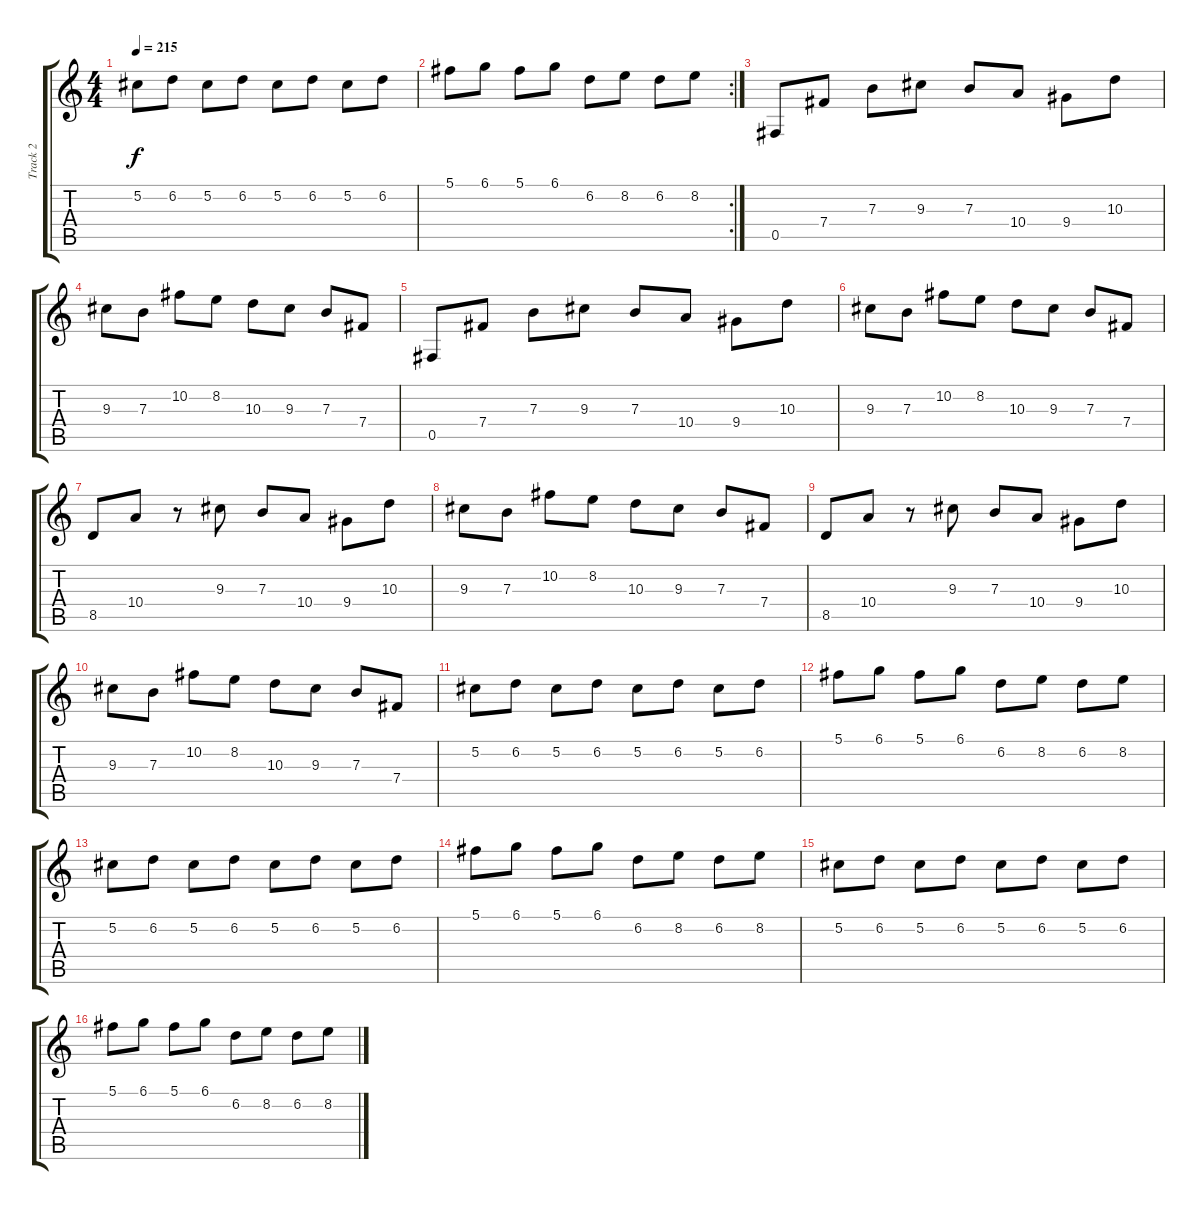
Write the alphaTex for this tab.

\track ("Track 2" "Track 2") {instrument distortionguitar}
\staff {score tabs}
\tuning (Db4 Ab3 E3 B2 Gb2 Db2) {hide}
\ts (4 4)
\tempo 215
\clef g2
\ks c
5.2.8{dy f} 6.2.8 5.2.8 6.2.8 5.2.8 6.2.8 5.2.8 6.2.8 |
\rc 2
5.1.8 6.1.8 5.1.8 6.1.8 6.2.8 8.2.8 6.2.8 8.2.8 |
0.5.8 7.4.8 7.3.8 9.3.8 7.3.8 10.4.8 9.4.8 10.3.8 |
9.3.8 7.3.8 10.2.8 8.2.8 10.3.8 9.3.8 7.3.8 7.4.8 |
0.5.8 7.4.8 7.3.8 9.3.8 7.3.8 10.4.8 9.4.8 10.3.8 |
9.3.8 7.3.8 10.2.8 8.2.8 10.3.8 9.3.8 7.3.8 7.4.8 |
8.5.8 10.4.8 r.8 9.3.8 7.3.8 10.4.8 9.4.8 10.3.8 |
9.3.8 7.3.8 10.2.8 8.2.8 10.3.8 9.3.8 7.3.8 7.4.8 |
8.5.8 10.4.8 r.8 9.3.8 7.3.8 10.4.8 9.4.8 10.3.8 |
9.3.8 7.3.8 10.2.8 8.2.8 10.3.8 9.3.8 7.3.8 7.4.8 |
5.2.8 6.2.8 5.2.8 6.2.8 5.2.8 6.2.8 5.2.8 6.2.8 |
5.1.8 6.1.8 5.1.8 6.1.8 6.2.8 8.2.8 6.2.8 8.2.8 |
5.2.8 6.2.8 5.2.8 6.2.8 5.2.8 6.2.8 5.2.8 6.2.8 |
5.1.8 6.1.8 5.1.8 6.1.8 6.2.8 8.2.8 6.2.8 8.2.8 |
5.2.8 6.2.8 5.2.8 6.2.8 5.2.8 6.2.8 5.2.8 6.2.8 |
5.1.8 6.1.8 5.1.8 6.1.8 6.2.8 8.2.8 6.2.8 8.2.8
